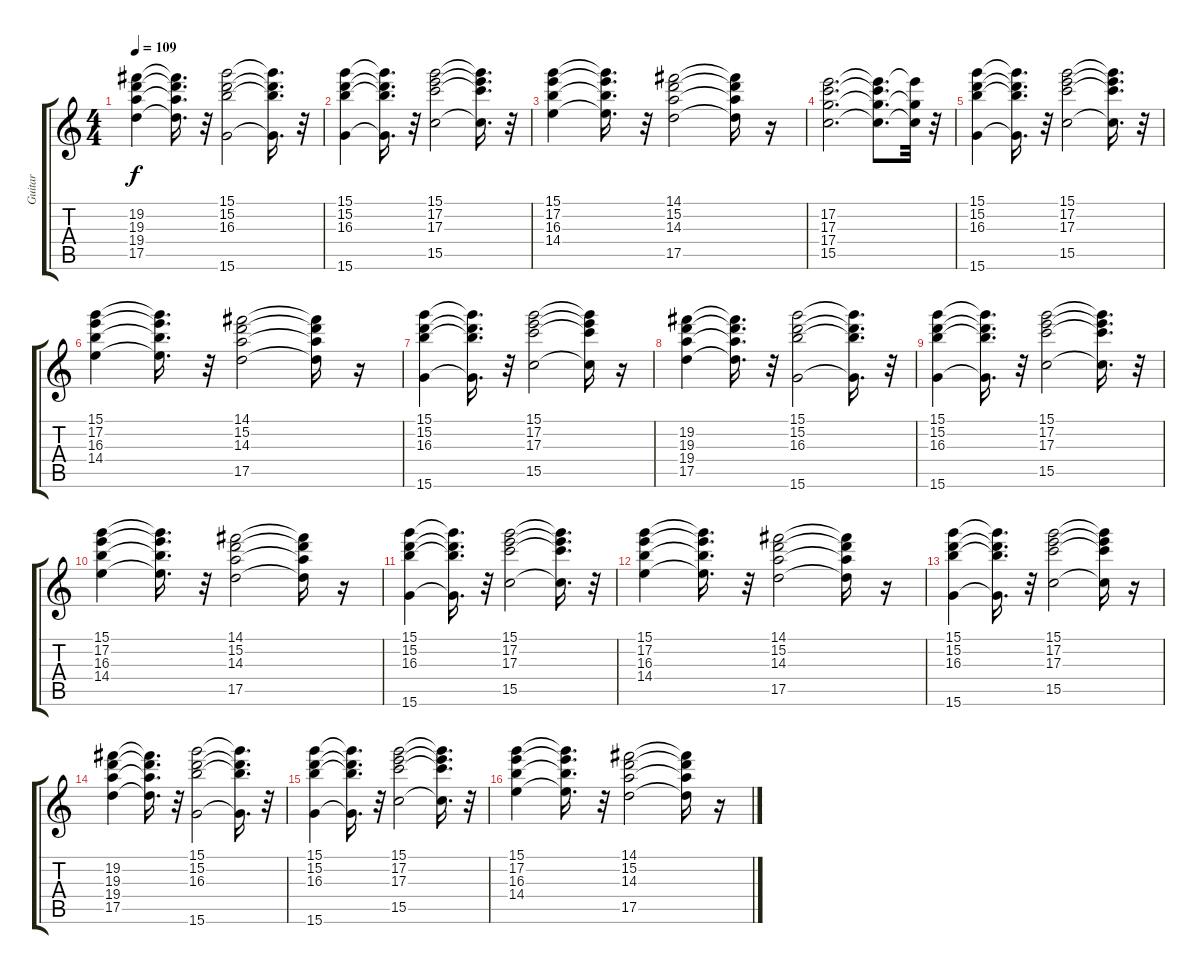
\track ("Guitar" "Guitar") {instrument acousticguitarsteel}
\staff {score tabs}
\tuning (E4 B3 G3 D3 A2 E2) {hide}
\ts (4 4)
\tempo 109
\clef g2
\ks c
(19.2 19.3 19.4 17.5).4{dy f} (19.2{t} 19.3{t} 19.4{t} 17.5{t}).16{d} r.32 (15.1 15.2 16.3 15.6).2 (15.1{t} 15.2{t} 16.3{t} 15.6{t}).16{d} r.32 |
(15.1 15.2 16.3 15.6).4 (15.1{t} 15.2{t} 16.3{t} 15.6{t}).16{d} r.32 (15.1 17.2 17.3 15.5).2 (15.1{t} 17.2{t} 17.3{t} 15.5{t}).16{d} r.32 |
(15.1 17.2 16.3 14.4).4 (15.1{t} 17.2{t} 16.3{t} 14.4{t}).16{d} r.32 (14.1 15.2 14.3 17.5).2 (14.1{t} 15.2{t} 14.3{t} 17.5{t}).16 r.16 |
(17.2 17.3 17.4 15.5).2{d} (17.2{t} 17.3{t} 17.4{t} 15.5{t}).8{d} (17.2{t} 17.4{t} 15.5{t}).32 r.32 |
(15.1 15.2 16.3 15.6).4 (15.1{t} 15.2{t} 16.3{t} 15.6{t}).16{d} r.32 (15.1 17.2 17.3 15.5).2 (15.1{t} 17.2{t} 17.3{t} 15.5{t}).16{d} r.32 |
(15.1 17.2 16.3 14.4).4 (15.1{t} 17.2{t} 16.3{t} 14.4{t}).16{d} r.32 (14.1 15.2 14.3 17.5).2 (14.1{t} 15.2{t} 14.3{t} 17.5{t}).16 r.16 |
(15.1 15.2 16.3 15.6).4 (15.1{t} 15.2{t} 16.3{t} 15.6{t}).16{d} r.32 (15.1 17.2 17.3 15.5).2 (15.1{t} 17.2{t} 17.3{t} 15.5{t}).16 r.16 |
(19.2 19.3 19.4 17.5).4 (19.2{t} 19.3{t} 19.4{t} 17.5{t}).16{d} r.32 (15.1 15.2 16.3 15.6).2 (15.1{t} 15.2{t} 16.3{t} 15.6{t}).16{d} r.32 |
(15.1 15.2 16.3 15.6).4 (15.1{t} 15.2{t} 16.3{t} 15.6{t}).16{d} r.32 (15.1 17.2 17.3 15.5).2 (15.1{t} 17.2{t} 17.3{t} 15.5{t}).16{d} r.32 |
(15.1 17.2 16.3 14.4).4 (15.1{t} 17.2{t} 16.3{t} 14.4{t}).16{d} r.32 (14.1 15.2 14.3 17.5).2 (14.1{t} 15.2{t} 14.3{t} 17.5{t}).16 r.16 |
(15.1 15.2 16.3 15.6).4 (15.1{t} 15.2{t} 16.3{t} 15.6{t}).16{d} r.32 (15.1 17.2 17.3 15.5).2 (15.1{t} 17.2{t} 17.3{t} 15.5{t}).16{d} r.32 |
(15.1 17.2 16.3 14.4).4 (15.1{t} 17.2{t} 16.3{t} 14.4{t}).16{d} r.32 (14.1 15.2 14.3 17.5).2 (14.1{t} 15.2{t} 14.3{t} 17.5{t}).16 r.16 |
(15.1 15.2 16.3 15.6).4 (15.1{t} 15.2{t} 16.3{t} 15.6{t}).16{d} r.32 (15.1 17.2 17.3 15.5).2 (15.1{t} 17.2{t} 17.3{t} 15.5{t}).16 r.16 |
(19.2 19.3 19.4 17.5).4 (19.2{t} 19.3{t} 19.4{t} 17.5{t}).16{d} r.32 (15.1 15.2 16.3 15.6).2 (15.1{t} 15.2{t} 16.3{t} 15.6{t}).16{d} r.32 |
(15.1 15.2 16.3 15.6).4 (15.1{t} 15.2{t} 16.3{t} 15.6{t}).16{d} r.32 (15.1 17.2 17.3 15.5).2 (15.1{t} 17.2{t} 17.3{t} 15.5{t}).16{d} r.32 |
(15.1 17.2 16.3 14.4).4 (15.1{t} 17.2{t} 16.3{t} 14.4{t}).16{d} r.32 (14.1 15.2 14.3 17.5).2 (14.1{t} 15.2{t} 14.3{t} 17.5{t}).16 r.16
